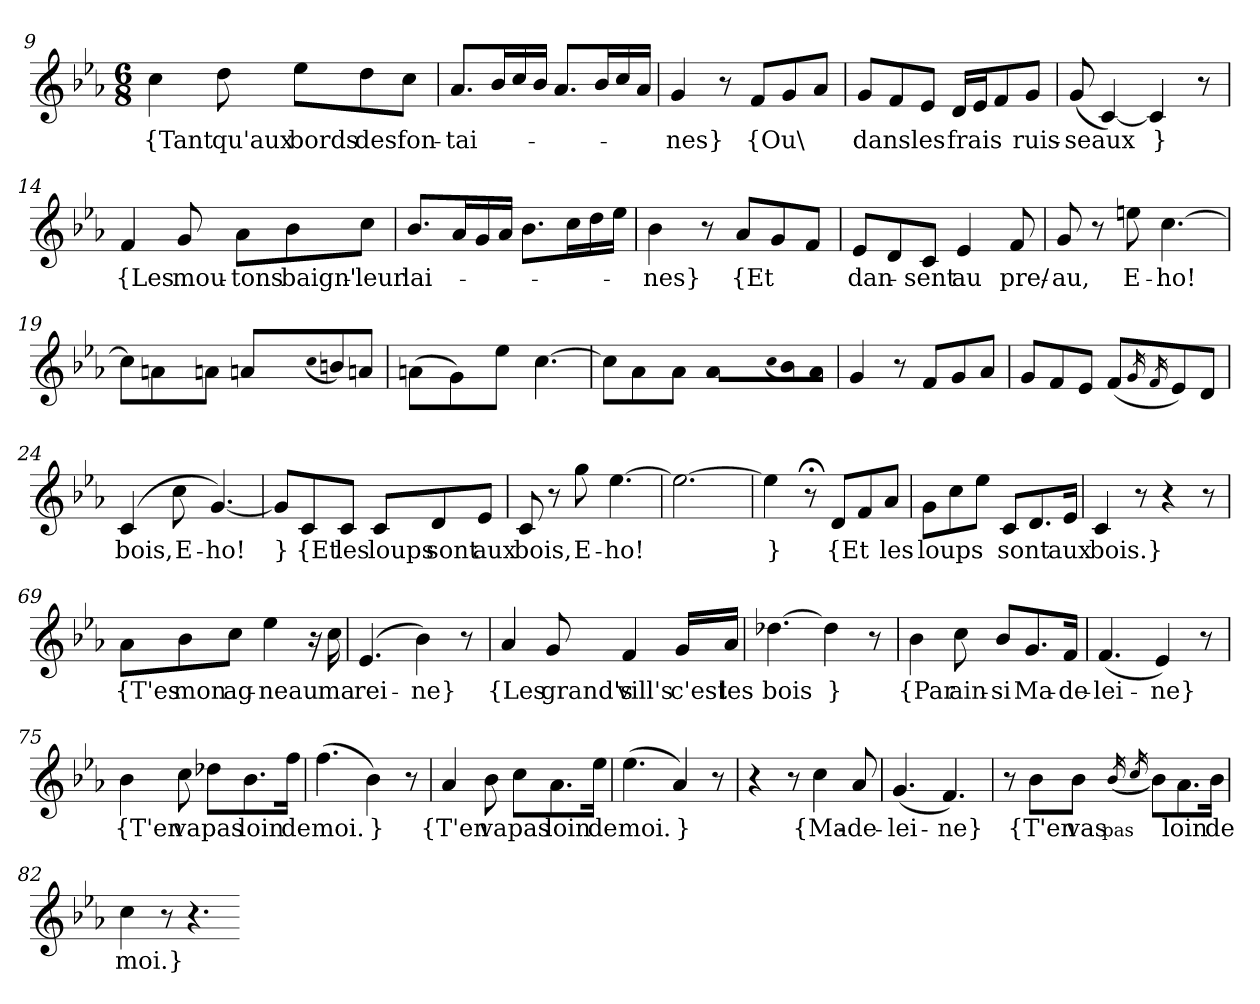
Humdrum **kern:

**kern	**text
*part1	*part1
*staff1	*staff1
*clefG2	*
*k[b-e-a-]	*
*M6/8	*
=9	=9
4cc	{Tant
8dd	qu'aux
8ee-\L	bords
8dd\	des
8cc\J	fon-
=10	=10
8.a-/L	-tai-
16b-/L	.
16cc/	.
16b-/JJ	.
8.a-/L	.
16b-/L	.
16cc/	.
16a-/JJ	.
=11	=11
4g	-nes}
8r	.
8f/L	{Ou\
8g/	.
8a-/J	.
=12	=12
8g/L	dans
8f/	.
8e-/J	les
16d/LL	frais
16e-/J	.
8f/	.
8g/J	ruis-
=13	=13
(8g	-seaux
[4c)	.
4c]	}
8r	.
=14	=14
4f	{Les
8g	mou-
8a-\L	-tons
8b-\	baign'-
8cc\J	-leur
=15	=15
8.b-/L	lai-
16a-/L	.
16g/	.
16a-/JJ	.
8.b-\L	.
16cc\L	.
16dd\	.
16ee-\JJ	.
=16	=16
4b-	-nes}
8r	.
8a-/L	{Et
8g/	.
8f/J	.
=17	=17
8e-/L	dan-
8d/	.
8c/J	-sent
4e-	au
8f	pre/-
=18	=18
8g	-au,
8r	.
8een	E-
[4.cc	-ho!
=19	=19
8cc\L]	}
8an\	{Les
8an\J	ag-
8an/L	-neaux
(qcc	vont
8bn/)	.
8an/J	aux
=20	=20
(8an\L	plai-
8g\)	-nes,
8ee-\J	E-
[4.cc	-ho!
=21	=21
8cc\L]	}
8a-\	{Et
8a-\J	les
8a-/L	loups
(qcc	sont
8b-/)	.
8a-/J	aux
=22	=22
4g	bois,}
8r	.
8f/L	{Et
8g/	.
8a-/J	les
=23	=23
8g/L	loups
8f/	.
8e-/J	.
(8f/L	sont
16qg/	.
16qf/	.
8e-/)	.
8d/J	aux
=24	=24
(4c	bois,
8cc	E-
[4.g)	-ho!
=25	=25
8g/L]	}
8c/	{Et
8c/J	les
8c/L	loups
8d/	sont
8e-/J	aux
=26	=26
8c	bois,
8r	.
8gg	E-
[4.ee-	ho!
=27	=27
2.ee-_	.
=28	=28
4ee-]	}
8r;<	.
8d/L	{Et
8f/	.
8a-/J	les
=29	=29
8g\L	loups
8cc\	.
8ee-\J	.
8c/L	sont
8.d/	.
16e-/Jk	aux
=30	=30
4c	bois.}
8r	.
4r	.
8r	.
=69	=69
8a-\L	{T'es
8b-\	mon
8cc\J	ag-
4ee-	-neau
16r	.
16cc	ma
=70	=70
(4.e-	rei-
4b-)	-ne}
8r	.
=71	=71
4a-	{Les
8g	grand's
4f	vill's
16g/LL	c'est
16a-/JJ	les
=72	=72
[4.dd-X	bois
4dd-]	}
8r	.
=73	=73
4b-	{Par
8cc	ain-
8b-/L	-si
8.g/	Ma-
16f/Jk	-de-
=74	=74
(4.f	-lei-
4e-)	-ne}
8r	.
=75	=75
4b-	{T'en
8cc	va
8dd-X\L	pas
8.b-\	loin
16ff\Jk	de
=76	=76
(4.ff	moi.
4b-)	}
8r	.
=77	=77
4a-	{T'en
8b-	va
8cc\L	pas
8.a-\	loin
16ee-\Jk	de
=78	=78
(4.ee-	moi.
4a-)	}
8r	.
=79	=79
4r	.
8r	.
4cc	{Ma-
8a-	-de-
=80	=80
(4.g	-lei-
4.f)	-ne}
=81	=81
8r	.
8b-\L	{T'en
8b-\J	vas
(16qb-	pas
16qcc	.
8b-\L)	.
8.a-\	loin
16b-\Jk	de
=82	=82
4cc	moi.}
8r	.
4.r	.
=-	=-
*-	*-
